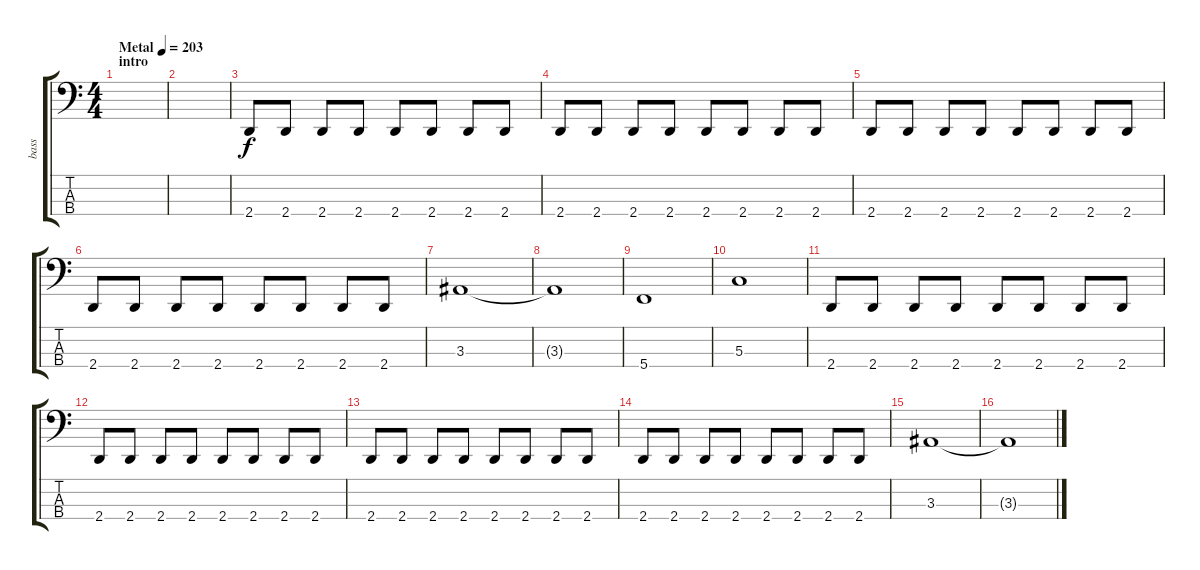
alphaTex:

\track ("bass" "bass") {instrument electricbasspick}
\staff {score tabs}
\tuning (F2 C2 G1 C1) {hide}
\ts (4 4)
\section ("" "intro")
\tempo (203 "Metal")
\clef f4
\ks c
|
|
2.4.8 2.4.8 2.4.8 2.4.8 2.4.8 2.4.8 2.4.8 2.4.8 |
2.4.8 2.4.8 2.4.8 2.4.8 2.4.8 2.4.8 2.4.8 2.4.8 |
2.4.8 2.4.8 2.4.8 2.4.8 2.4.8 2.4.8 2.4.8 2.4.8 |
2.4.8 2.4.8 2.4.8 2.4.8 2.4.8 2.4.8 2.4.8 2.4.8 |
3.3.1 |
3.3{t}.1 |
5.4.1 |
5.3.1 |
2.4.8 2.4.8 2.4.8 2.4.8 2.4.8 2.4.8 2.4.8 2.4.8 |
2.4.8 2.4.8 2.4.8 2.4.8 2.4.8 2.4.8 2.4.8 2.4.8 |
2.4.8 2.4.8 2.4.8 2.4.8 2.4.8 2.4.8 2.4.8 2.4.8 |
2.4.8 2.4.8 2.4.8 2.4.8 2.4.8 2.4.8 2.4.8 2.4.8 |
3.3.1 |
3.3{t}.1
